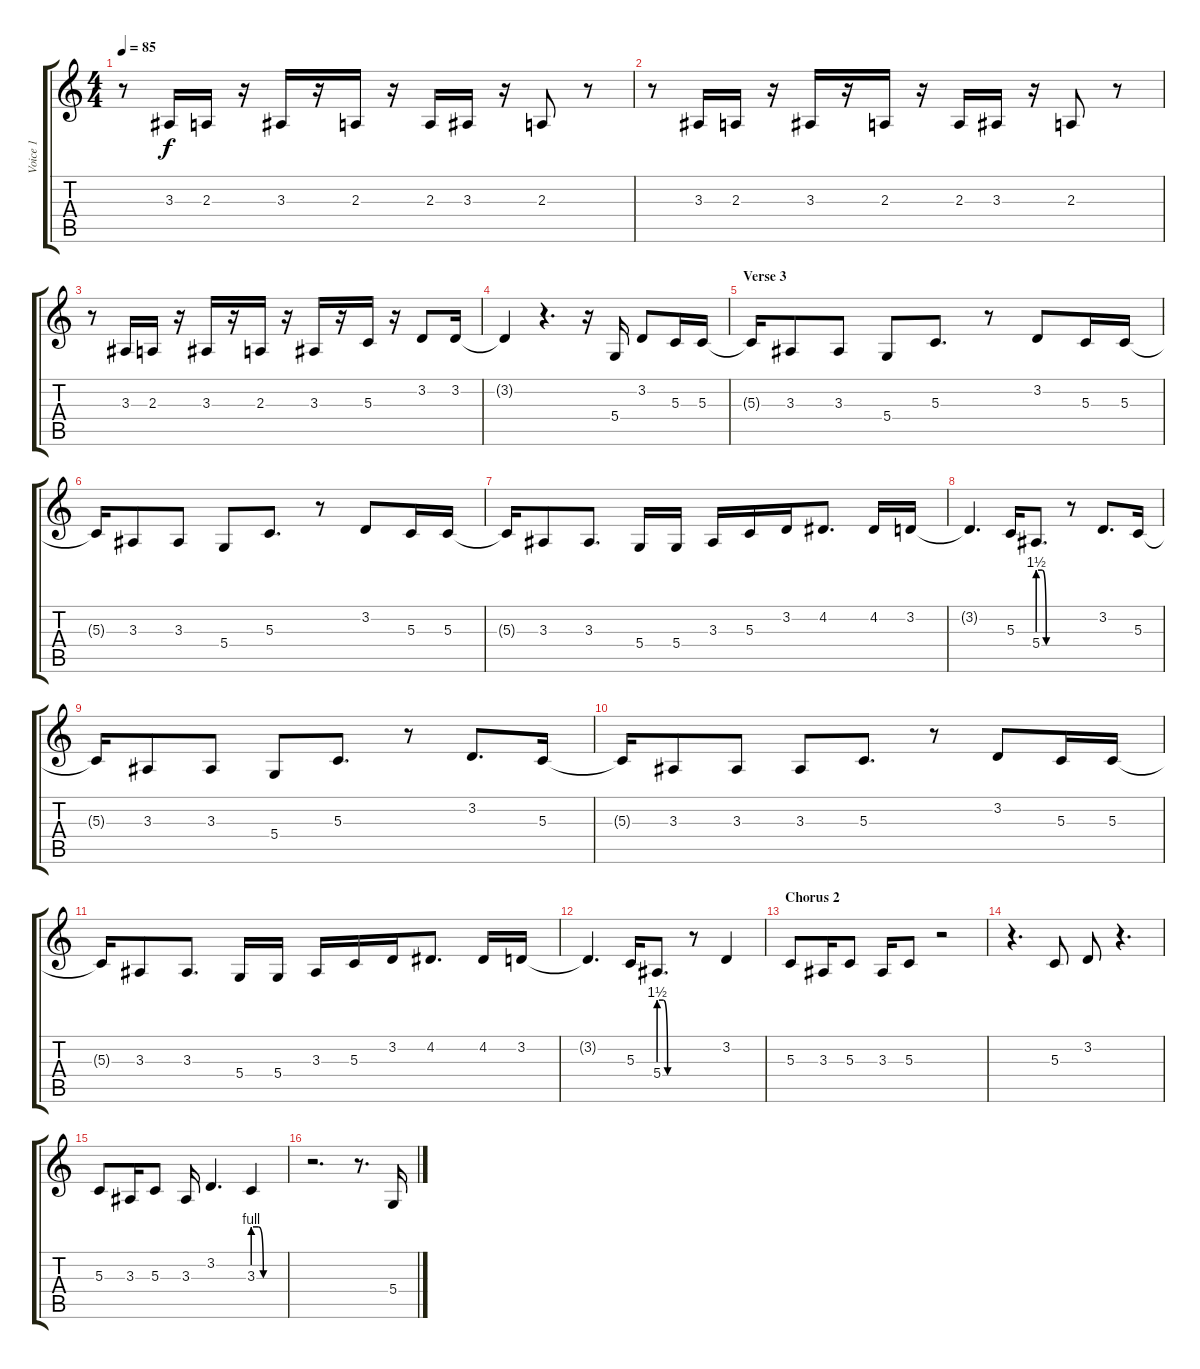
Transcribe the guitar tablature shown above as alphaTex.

\track ("Voice 1" "Voice 1") {instrument tenorsax}
\staff {score tabs}
\tuning (E4 B3 G3 D3 A2 E2) {hide}
\ts (4 4)
\tempo 85
\clef g2
\ks c
r.8{dy f} 3.3.16 2.3.16 r.16 3.3.16 r.16 2.3.16 r.16 2.3.16 3.3.16 r.16 2.3.8 r.8 |
r.8 3.3.16 2.3.16 r.16 3.3.16 r.16 2.3.16 r.16 2.3.16 3.3.16 r.16 2.3.8 r.8 |
r.8 3.3.16 2.3.16 r.16 3.3.16 r.16 2.3.16 r.16 3.3.16 r.16 5.3.16 r.16 3.2.8 3.2.16 |
3.2{t}.4 r.4{d} r.16 5.4.16 3.2.8 5.3.16 5.3.16 |
\section ("" "Verse 3")
5.3{t}.16 3.3.8 3.3.8 5.4.8 5.3.8{d} r.8 3.2.8 5.3.16 5.3.16 |
5.3{t}.16 3.3.8 3.3.8 5.4.8 5.3.8{d} r.8 3.2.8 5.3.16 5.3.16 |
5.3{t}.16 3.3.8 3.3.8{d} 5.4.16 5.4.16 3.3.16 5.3.16 3.2.16 4.2.8{d} 4.2.16 3.2.16 |
3.2{t}.4{d} 5.3.16 5.4{be (custom 0 6 10 6 20 0 40 0 60 0)}.8{d} r.8 3.2.8{d} 5.3.16 |
5.3{t}.16 3.3.8 3.3.8 5.4.8 5.3.8{d} r.8 3.2.8{d} 5.3.16 |
5.3{t}.16 3.3.8 3.3.8 3.3.8 5.3.8{d} r.8 3.2.8 5.3.16 5.3.16 |
5.3{t}.16 3.3.8 3.3.8{d} 5.4.16 5.4.16 3.3.16 5.3.16 3.2.16 4.2.8{d} 4.2.16 3.2.16 |
3.2{t}.4{d} 5.3.16 5.4{be (custom 0 6 10 6 20 0 40 0 60 0)}.8{d} r.8 3.2.4 |
\section ("" "Chorus 2")
5.3.8 3.3.16 5.3.8 3.3.16 5.3.8 r.2 |
r.4{d} 5.3.8 3.2.8 r.4{d} |
5.3.8 3.3.16 5.3.8 3.3.16 3.2.4{d} 3.3{be (custom 0 4 10 4 20 0 40 0 60 0)}.4 |
r.2{d} r.8{d} 5.4.16
